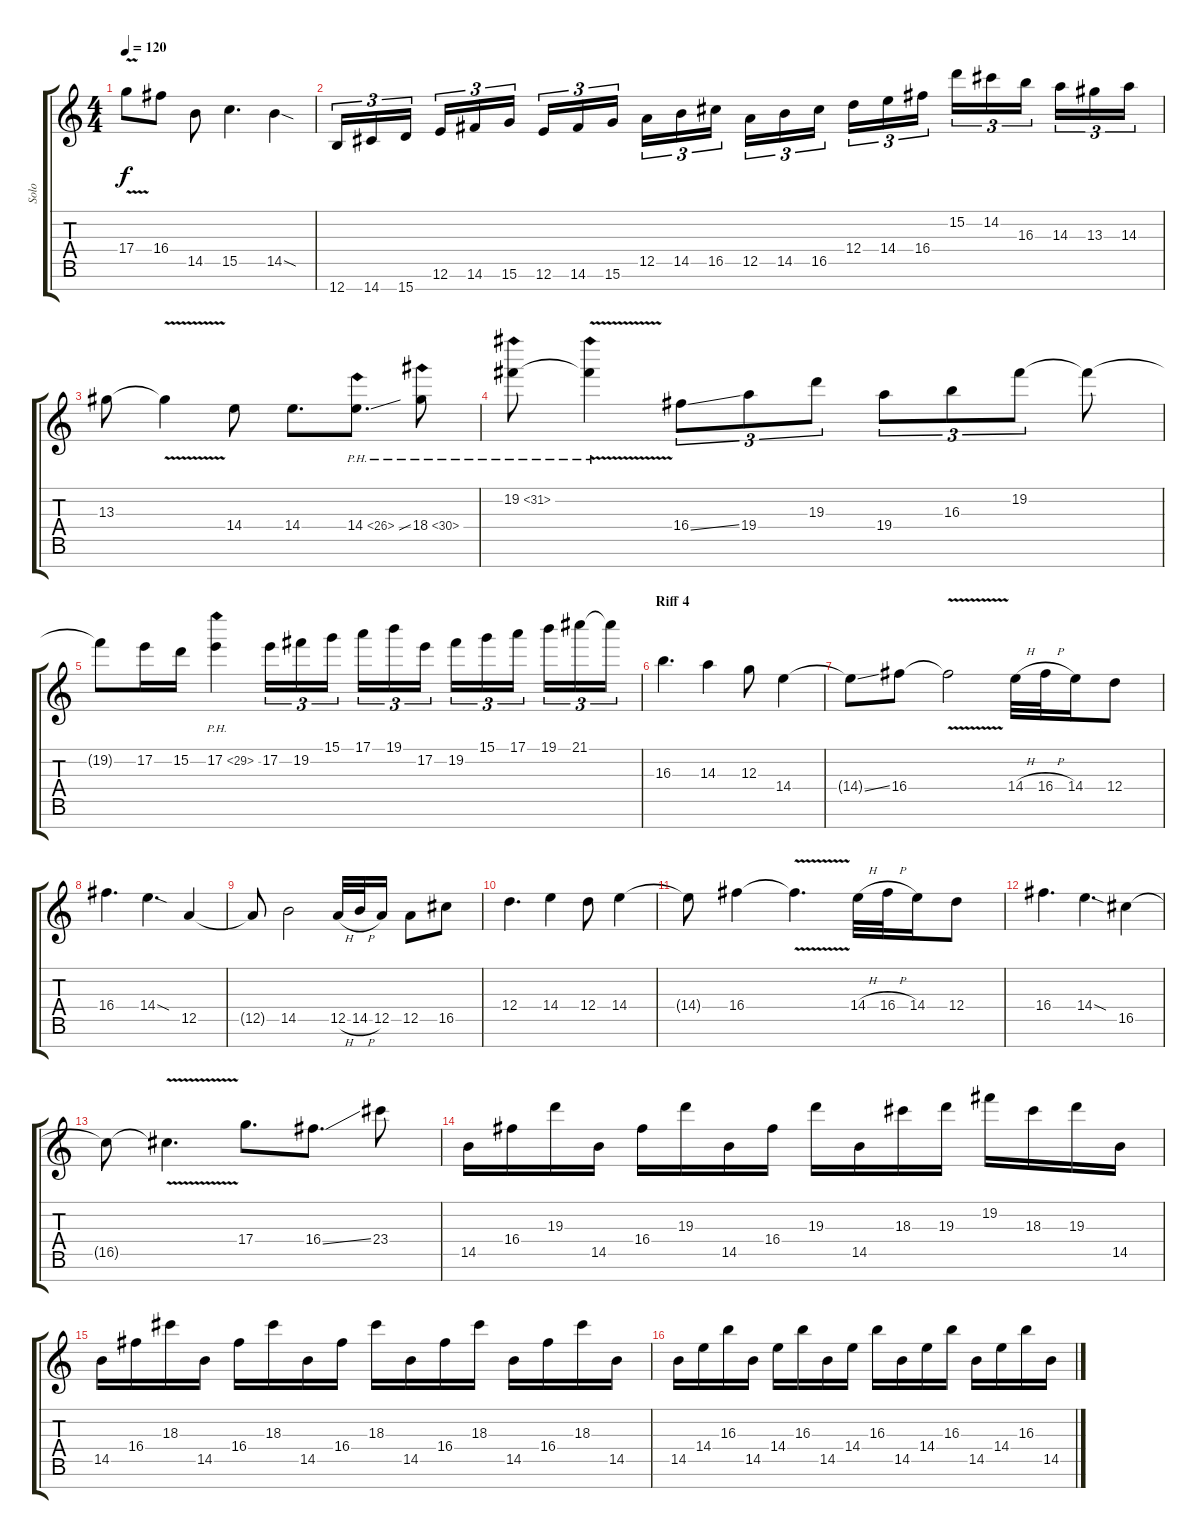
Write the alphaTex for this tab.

\track ("Solo" "Solo") {instrument distortionguitar}
\staff {score tabs}
\tuning (E4 B3 G3 D3 A2 E2 B1) {hide}
\ts (4 4)
\tempo 120
\clef g2
\ks c
17.4{v t}.8{dy f} 16.4.8 14.5.8 15.5.4{d} 14.5{sod}.4 |
12.7.16{tu (3 2)} 14.7.16{tu (3 2)} 15.7.16{tu (3 2)} 12.6.16{tu (3 2)} 14.6.16{tu (3 2)} 15.6.16{tu (3 2)} 12.6.16{tu (3 2)} 14.6.16{tu (3 2)} 15.6.16{tu (3 2)} 12.5.16{tu (3 2)} 14.5.16{tu (3 2)} 16.5.16{tu (3 2)} 12.5.16{tu (3 2)} 14.5.16{tu (3 2)} 16.5.16{tu (3 2)} 12.4.16{tu (3 2)} 14.4.16{tu (3 2)} 16.4.16{tu (3 2)} 15.2.16{tu (3 2)} 14.2.16{tu (3 2)} 16.3.16{tu (3 2)} 14.3.16{tu (3 2)} 13.3.16{tu (3 2)} 14.3.16{tu (3 2)} |
13.3.8 13.3{v t}.4 14.4.8 14.4.8{d} 14.4{ph 12 ss}.8{d} 18.4{ph 12}.8 |
19.2{ph 12}.8 19.2{ph 12 v t}.4 16.4{ss}.8{tu (3 2)} 19.4.8{tu (3 2)} 19.3.8{tu (3 2)} 19.4.8{tu (3 2)} 16.3.8{tu (3 2)} 19.2.8{tu (3 2)} 19.2{t}.8 |
19.2{t}.8 17.2.16 15.2.16 17.2{ph 12}.4 17.2.16{tu (3 2)} 19.2.16{tu (3 2)} 15.1.16{tu (3 2)} 17.1.16{tu (3 2)} 19.1.16{tu (3 2)} 17.2.16{tu (3 2)} 19.2.16{tu (3 2)} 15.1.16{tu (3 2)} 17.1.16{tu (3 2)} 19.1.16{tu (3 2)} 21.1.16{tu (3 2)} 21.1{t}.16{tu (3 2)} |
\section ("" "Riff 4")
16.3.4{d} 14.3.4 12.3.8 14.4.4 |
14.4{ss t}.8 16.4.8 16.4{v t}.2 14.4{h}.32 16.4{h}.32 14.4.16 12.4.8 |
16.4.4{d} 14.4{sod}.4{d} 12.5.4 |
12.5{t}.8 14.5.2 12.5{h}.32 14.5{h}.32 12.5.16 12.5.8 16.5.8 |
12.4.4{d} 14.4.4 12.4.8 14.4.4 |
14.4{t}.8 16.4.4 16.4{v t}.4{d} 14.4{h}.32 16.4{h}.32 14.4.16 12.4.8 |
16.4.4{d} 14.4{sod}.4{d} 16.5.4 |
16.5{t}.8 16.5{v t}.4{d} 17.4.8{d} 16.4{ss}.8{d} 23.4.8 |
14.5.16 16.4.16 19.3.16 14.5.16 16.4.16 19.3.16 14.5.16 16.4.16 19.3.16 14.5.16 18.3.16 19.3.16 19.2.16 18.3.16 19.3.16 14.5.16 |
14.5.16 16.4.16 18.3.16 14.5.16 16.4.16 18.3.16 14.5.16 16.4.16 18.3.16 14.5.16 16.4.16 18.3.16 14.5.16 16.4.16 18.3.16 14.5.16 |
14.5.16 14.4.16 16.3.16 14.5.16 14.4.16 16.3.16 14.5.16 14.4.16 16.3.16 14.5.16 14.4.16 16.3.16 14.5.16 14.4.16 16.3.16 14.5.16
